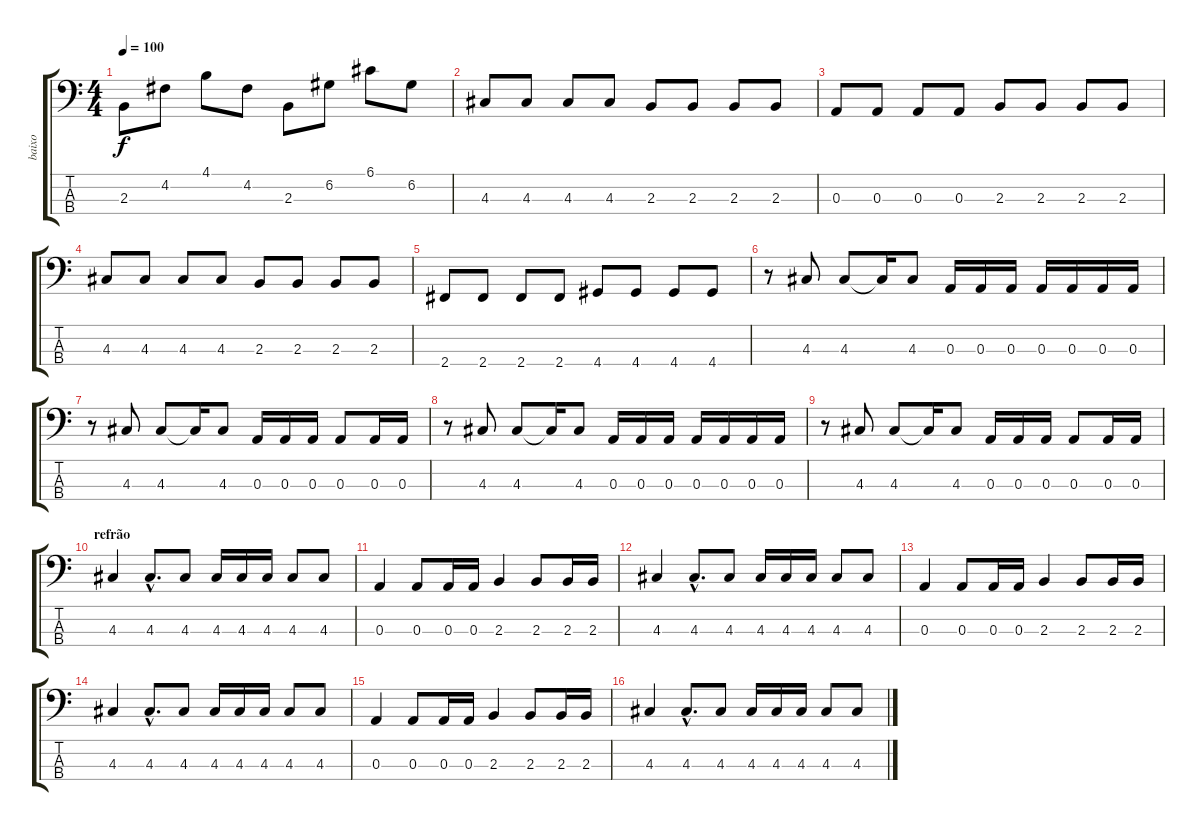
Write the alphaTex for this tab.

\track ("baixo" "baixo") {instrument electricbassfinger}
\staff {score tabs}
\tuning (G2 D2 A1 E1) {hide}
\ts (4 4)
\tempo 100
\clef f4
\ks c
2.3.8{dy f} 4.2.8 4.1.8 4.2.8 2.3.8 6.2.8 6.1.8 6.2.8 |
4.3.8 4.3.8 4.3.8 4.3.8 2.3.8 2.3.8 2.3.8 2.3.8 |
0.3.8 0.3.8 0.3.8 0.3.8 2.3.8 2.3.8 2.3.8 2.3.8 |
4.3.8 4.3.8 4.3.8 4.3.8 2.3.8 2.3.8 2.3.8 2.3.8 |
2.4.8 2.4.8 2.4.8 2.4.8 4.4.8 4.4.8 4.4.8 4.4.8 |
r.8 4.3.8 4.3.8 4.3{t}.16 4.3.8 0.3.16 0.3.16 0.3.16 0.3.16 0.3.16 0.3.16 0.3.16 |
r.8 4.3.8 4.3.8 4.3{t}.16 4.3.8 0.3.16 0.3.16 0.3.16 0.3.8 0.3.16 0.3.16 |
r.8 4.3.8 4.3.8 4.3{t}.16 4.3.8 0.3.16 0.3.16 0.3.16 0.3.16 0.3.16 0.3.16 0.3.16 |
r.8 4.3.8 4.3.8 4.3{t}.16 4.3.8 0.3.16 0.3.16 0.3.16 0.3.8 0.3.16 0.3.16 |
\section ("" "refrão")
4.3.4 4.3{hac}.8{d} 4.3.8 4.3.16 4.3.16 4.3.16 4.3.8 4.3.8 |
0.3.4 0.3.8 0.3.16 0.3.16 2.3.4 2.3.8 2.3.16 2.3.16 |
4.3.4 4.3{hac}.8{d} 4.3.8 4.3.16 4.3.16 4.3.16 4.3.8 4.3.8 |
0.3.4 0.3.8 0.3.16 0.3.16 2.3.4 2.3.8 2.3.16 2.3.16 |
4.3.4 4.3{hac}.8{d} 4.3.8 4.3.16 4.3.16 4.3.16 4.3.8 4.3.8 |
0.3.4 0.3.8 0.3.16 0.3.16 2.3.4 2.3.8 2.3.16 2.3.16 |
4.3.4 4.3{hac}.8{d} 4.3.8 4.3.16 4.3.16 4.3.16 4.3.8 4.3.8
